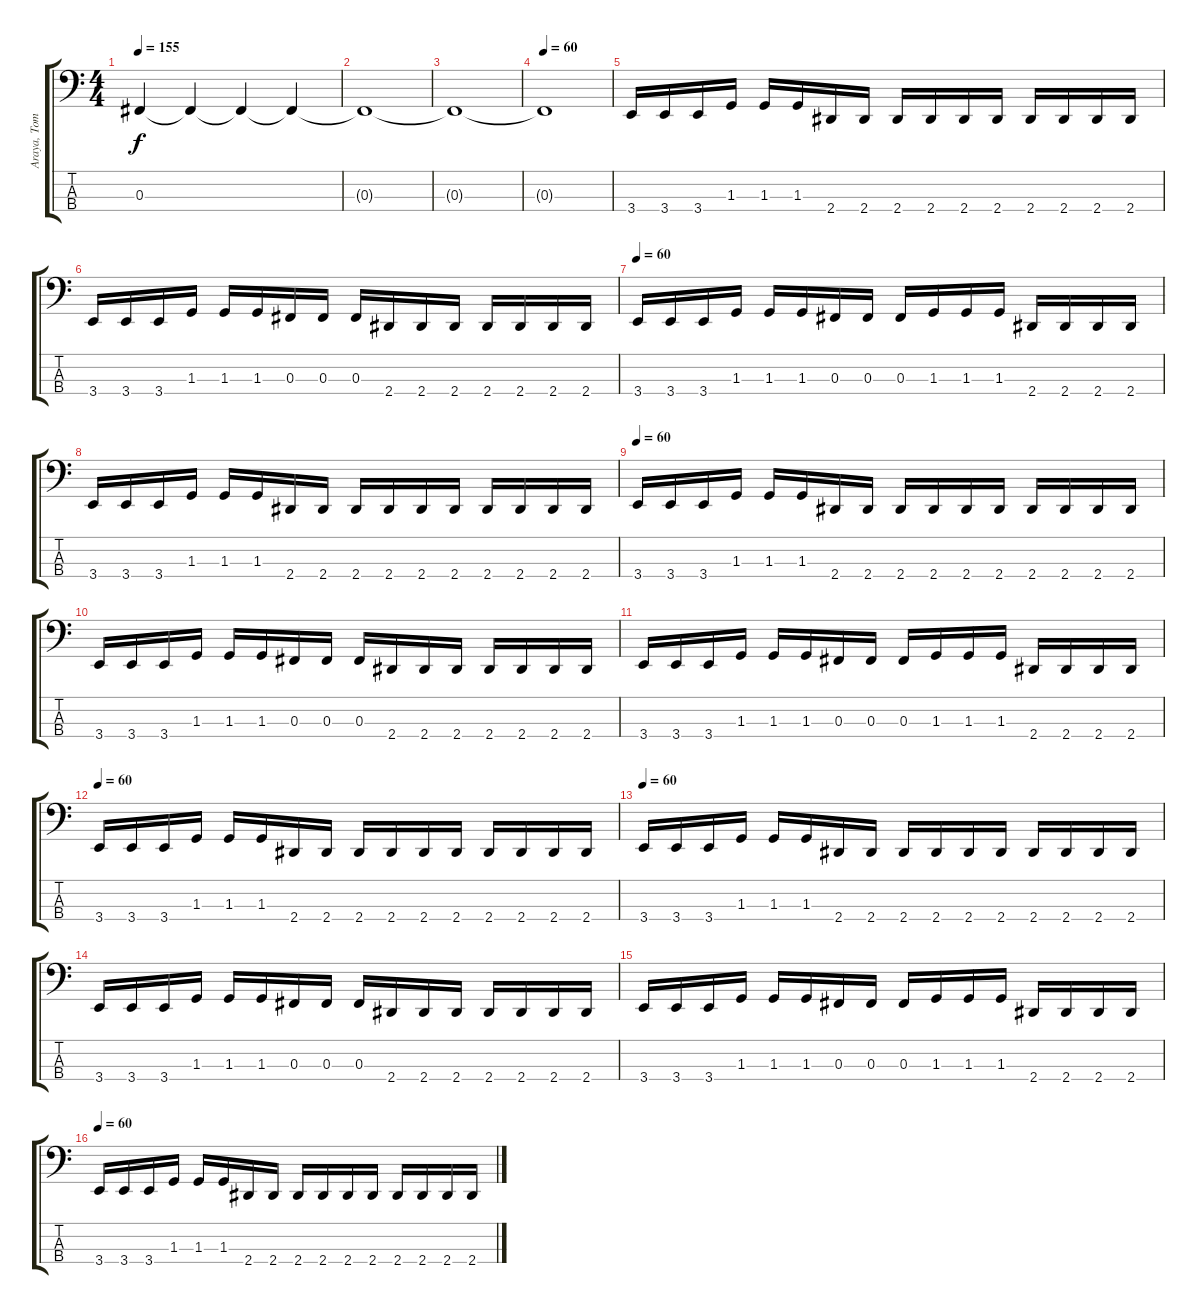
\track ("Araya, Tom" "Araya, Tom") {instrument electricbassfinger}
\staff {score tabs}
\tuning (E2 B1 Gb1 Db1) {hide}
\ts (4 4)
\tempo 155
\clef f4
\ks c
0.3.4{dy f} 0.3{t}.4 0.3{t}.4 0.3{t}.4 |
0.3{t}.1 |
0.3{t}.1 |
\tempo 60
0.3{t}.1{balance 16} |
3.4.16 3.4.16 3.4.16 1.3.16 1.3.16 1.3.16 2.4.16 2.4.16 2.4.16 2.4.16 2.4.16 2.4.16 2.4.16 2.4.16 2.4.16 2.4.16 |
3.4.16 3.4.16 3.4.16 1.3.16 1.3.16 1.3.16 0.3.16 0.3.16 0.3.16 2.4.16 2.4.16 2.4.16 2.4.16 2.4.16 2.4.16 2.4.16 |
\tempo 60
3.4.16 3.4.16 3.4.16 1.3.16 1.3.16 1.3.16 0.3.16 0.3.16 0.3.16 1.3.16 1.3.16 1.3.16 2.4.16 2.4.16 2.4.16 2.4.16 |
3.4.16 3.4.16 3.4.16 1.3.16 1.3.16 1.3.16 2.4.16 2.4.16 2.4.16 2.4.16 2.4.16 2.4.16 2.4.16 2.4.16 2.4.16 2.4.16 |
\tempo 60
3.4.16{balance 8} 3.4.16 3.4.16 1.3.16 1.3.16 1.3.16 2.4.16 2.4.16 2.4.16 2.4.16 2.4.16 2.4.16 2.4.16 2.4.16 2.4.16 2.4.16 |
3.4.16 3.4.16 3.4.16 1.3.16 1.3.16 1.3.16 0.3.16 0.3.16 0.3.16 2.4.16 2.4.16 2.4.16 2.4.16 2.4.16 2.4.16 2.4.16 |
3.4.16 3.4.16 3.4.16 1.3.16 1.3.16 1.3.16 0.3.16 0.3.16 0.3.16 1.3.16 1.3.16 1.3.16 2.4.16 2.4.16 2.4.16 2.4.16 |
\tempo 60
3.4.16 3.4.16 3.4.16 1.3.16 1.3.16 1.3.16 2.4.16 2.4.16 2.4.16 2.4.16 2.4.16 2.4.16 2.4.16 2.4.16 2.4.16 2.4.16 |
\tempo 60
3.4.16{balance 8} 3.4.16 3.4.16 1.3.16 1.3.16 1.3.16 2.4.16 2.4.16 2.4.16 2.4.16 2.4.16 2.4.16 2.4.16 2.4.16 2.4.16 2.4.16 |
3.4.16 3.4.16 3.4.16 1.3.16 1.3.16 1.3.16 0.3.16 0.3.16 0.3.16 2.4.16 2.4.16 2.4.16 2.4.16 2.4.16 2.4.16 2.4.16 |
3.4.16 3.4.16 3.4.16 1.3.16 1.3.16 1.3.16 0.3.16 0.3.16 0.3.16 1.3.16 1.3.16 1.3.16 2.4.16 2.4.16 2.4.16 2.4.16 |
\tempo 60
3.4.16 3.4.16 3.4.16 1.3.16 1.3.16 1.3.16 2.4.16 2.4.16 2.4.16 2.4.16 2.4.16 2.4.16 2.4.16 2.4.16 2.4.16 2.4.16
